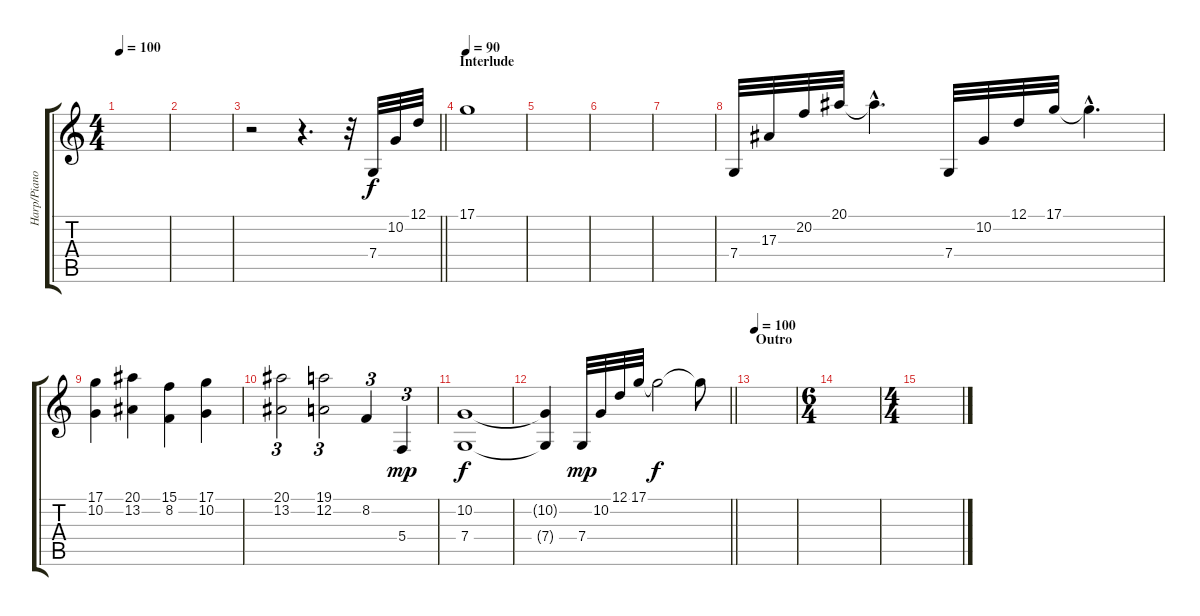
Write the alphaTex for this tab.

\track ("Harp/Piano" "Harp/Piano") {instrument orchestralharp}
\staff {score tabs}
\tuning (D4 A3 F3 C3 G2 D2) {hide}
\ts (4 4)
\tempo 100
\clef g2
\ks c
|
|
\barLineRight lightlight
r.2 r.4{d} r.32 7.4.32 10.2.32 12.1.32 |
\section ("" "Interlude")
\tempo 90
17.1.1 |
|
|
|
7.4.32{balance 13 instrument acousticgrandpiano} 17.3.32 20.2.32 20.1.32 20.1{hac t}.4{d} 7.4.32{balance 3} 10.2.32 12.1.32 17.1.32 17.1{hac t}.4{d} |
(17.1 10.2).4{balance 8} (20.1 13.2).4 (15.1 8.2).4 (17.1 10.2).4 |
(20.1 13.2).2{tu (3 2)} (19.1 12.2).2{tu (3 2)} 8.2.4{tu (3 2)} 5.4.4{tu (3 2) dy mp} |
(10.2 7.4).1{dy f} |
\barLineRight lightlight
(10.2{t} 7.4{t}).4 7.4.32{dy mp} 10.2.32 12.1.32 17.1.32 17.1{t}.2{dy f} 17.1{t}.8 |
\section ("" "Outro")
\tempo 100
|
\ts (6 4)
|
\ts (4 4)
